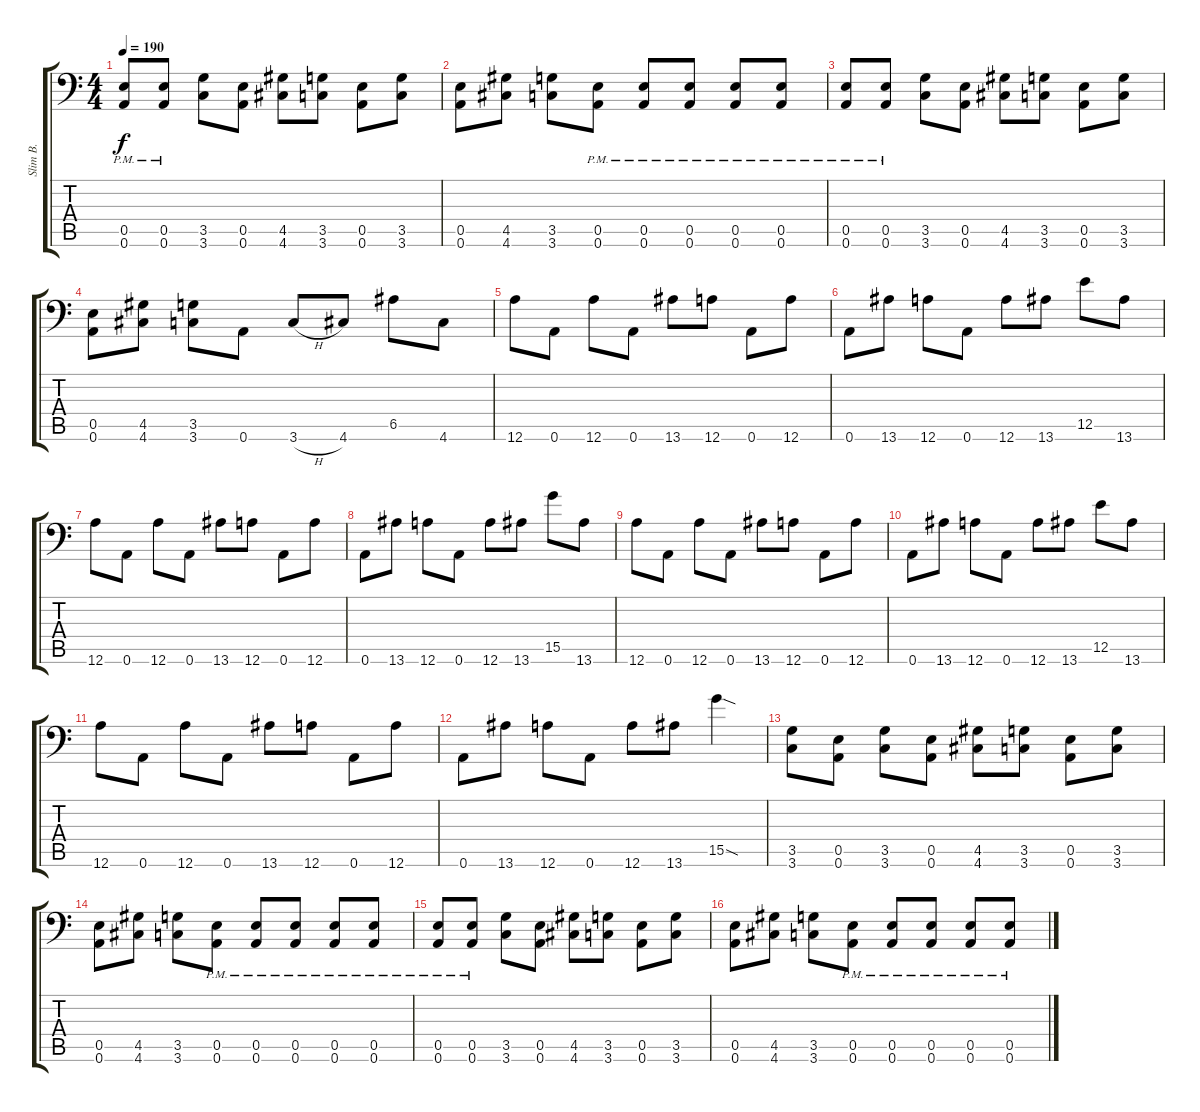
\track ("Slim B." "Slim B.") {instrument distortionguitar}
\staff {score tabs}
\tuning (B3 Gb3 D3 A2 E2 A1) {hide}
\ts (4 4)
\tempo 190
\clef f4
\ks c
(0.5{pm} 0.6{pm}).8{dy f} (0.5{pm} 0.6{pm}).8 (3.5 3.6).8 (0.5 0.6).8 (4.5 4.6).8 (3.5 3.6).8 (0.5 0.6).8 (3.5 3.6).8 |
(0.5 0.6).8 (4.5 4.6).8 (3.5 3.6).8 (0.5{pm} 0.6{pm}).8 (0.5{pm} 0.6{pm}).8 (0.5{pm} 0.6{pm}).8 (0.5{pm} 0.6{pm}).8 (0.5{pm} 0.6{pm}).8 |
(0.5{pm} 0.6{pm}).8 (0.5{pm} 0.6{pm}).8 (3.5 3.6).8 (0.5 0.6).8 (4.5 4.6).8 (3.5 3.6).8 (0.5 0.6).8 (3.5 3.6).8 |
(0.5 0.6).8 (4.5 4.6).8 (3.5 3.6).8 0.6.8 3.6{h}.8 4.6.8 6.5.8 4.6.8 |
12.6.8 0.6.8 12.6.8 0.6.8 13.6.8 12.6.8 0.6.8 12.6.8 |
0.6.8 13.6.8 12.6.8 0.6.8 12.6.8 13.6.8 12.5.8 13.6.8 |
12.6.8 0.6.8 12.6.8 0.6.8 13.6.8 12.6.8 0.6.8 12.6.8 |
0.6.8 13.6.8 12.6.8 0.6.8 12.6.8 13.6.8 15.5.8 13.6.8 |
12.6.8 0.6.8 12.6.8 0.6.8 13.6.8 12.6.8 0.6.8 12.6.8 |
0.6.8 13.6.8 12.6.8 0.6.8 12.6.8 13.6.8 12.5.8 13.6.8 |
12.6.8 0.6.8 12.6.8 0.6.8 13.6.8 12.6.8 0.6.8 12.6.8 |
0.6.8 13.6.8 12.6.8 0.6.8 12.6.8 13.6.8 15.5{sod}.4 |
(3.5 3.6).8 (0.5 0.6).8 (3.5 3.6).8 (0.5 0.6).8 (4.5 4.6).8 (3.5 3.6).8 (0.5 0.6).8 (3.5 3.6).8 |
(0.5 0.6).8 (4.5 4.6).8 (3.5 3.6).8 (0.5{pm} 0.6{pm}).8 (0.5{pm} 0.6{pm}).8 (0.5{pm} 0.6{pm}).8 (0.5{pm} 0.6{pm}).8 (0.5{pm} 0.6{pm}).8 |
(0.5{pm} 0.6{pm}).8 (0.5{pm} 0.6{pm}).8 (3.5 3.6).8 (0.5 0.6).8 (4.5 4.6).8 (3.5 3.6).8 (0.5 0.6).8 (3.5 3.6).8 |
(0.5 0.6).8 (4.5 4.6).8 (3.5 3.6).8 (0.5{pm} 0.6{pm}).8 (0.5{pm} 0.6{pm}).8 (0.5{pm} 0.6{pm}).8 (0.5{pm} 0.6{pm}).8 (0.5{pm} 0.6{pm}).8
